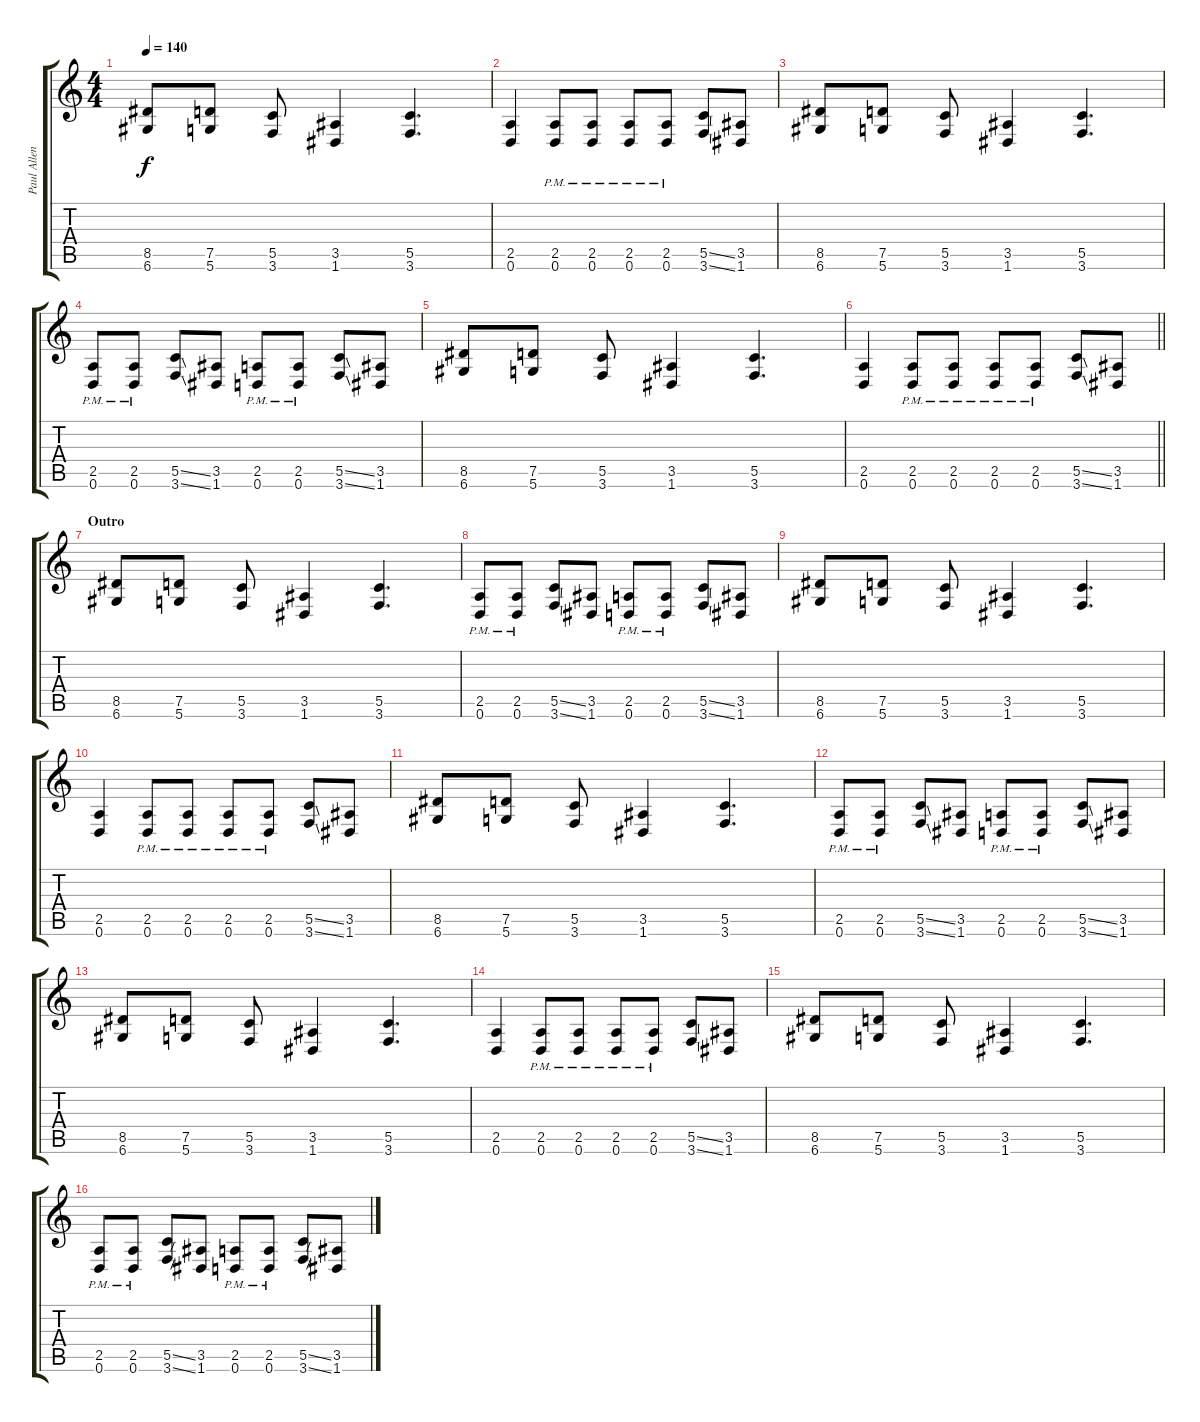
\track ("Paul Allender" "Paul Allen") {instrument distortionguitar}
\staff {score tabs}
\tuning (D4 A3 F3 C3 G2 D2) {hide}
\ts (4 4)
\tempo 140
\clef g2
\ks c
(8.5 6.6).8{dy f} (7.5 5.6).8 (5.5 3.6).8 (3.5 1.6).4 (5.5 3.6).4{d} |
(2.5 0.6).4 (2.5{pm} 0.6{pm}).8 (2.5{pm} 0.6{pm}).8 (2.5{pm} 0.6{pm}).8 (2.5{pm} 0.6{pm}).8 (5.5{ss} 3.6{ss}).8 (3.5 1.6).8 |
(8.5 6.6).8 (7.5 5.6).8 (5.5 3.6).8 (3.5 1.6).4 (5.5 3.6).4{d} |
(2.5{pm} 0.6{pm}).8 (2.5{pm} 0.6{pm}).8 (5.5{ss} 3.6{ss}).8 (3.5 1.6).8 (2.5{pm} 0.6{pm}).8 (2.5{pm} 0.6{pm}).8 (5.5{ss} 3.6{ss}).8 (3.5 1.6).8 |
(8.5 6.6).8 (7.5 5.6).8 (5.5 3.6).8 (3.5 1.6).4 (5.5 3.6).4{d} |
\barLineRight lightlight
(2.5 0.6).4 (2.5{pm} 0.6{pm}).8 (2.5{pm} 0.6{pm}).8 (2.5{pm} 0.6{pm}).8 (2.5{pm} 0.6{pm}).8 (5.5{ss} 3.6{ss}).8 (3.5 1.6).8 |
\section ("" "Outro")
(8.5 6.6).8 (7.5 5.6).8 (5.5 3.6).8 (3.5 1.6).4 (5.5 3.6).4{d} |
(2.5{pm} 0.6{pm}).8 (2.5{pm} 0.6{pm}).8 (5.5{ss} 3.6{ss}).8 (3.5 1.6).8 (2.5{pm} 0.6{pm}).8 (2.5{pm} 0.6{pm}).8 (5.5{ss} 3.6{ss}).8 (3.5 1.6).8 |
(8.5 6.6).8 (7.5 5.6).8 (5.5 3.6).8 (3.5 1.6).4 (5.5 3.6).4{d} |
(2.5 0.6).4 (2.5{pm} 0.6{pm}).8 (2.5{pm} 0.6{pm}).8 (2.5{pm} 0.6{pm}).8 (2.5{pm} 0.6{pm}).8 (5.5{ss} 3.6{ss}).8 (3.5 1.6).8 |
(8.5 6.6).8 (7.5 5.6).8 (5.5 3.6).8 (3.5 1.6).4 (5.5 3.6).4{d} |
(2.5{pm} 0.6{pm}).8 (2.5{pm} 0.6{pm}).8 (5.5{ss} 3.6{ss}).8 (3.5 1.6).8 (2.5{pm} 0.6{pm}).8 (2.5{pm} 0.6{pm}).8 (5.5{ss} 3.6{ss}).8 (3.5 1.6).8 |
(8.5 6.6).8 (7.5 5.6).8 (5.5 3.6).8 (3.5 1.6).4 (5.5 3.6).4{d} |
(2.5 0.6).4 (2.5{pm} 0.6{pm}).8 (2.5{pm} 0.6{pm}).8 (2.5{pm} 0.6{pm}).8 (2.5{pm} 0.6{pm}).8 (5.5{ss} 3.6{ss}).8 (3.5 1.6).8 |
(8.5 6.6).8 (7.5 5.6).8 (5.5 3.6).8 (3.5 1.6).4 (5.5 3.6).4{d} |
(2.5{pm} 0.6{pm}).8 (2.5{pm} 0.6{pm}).8 (5.5{ss} 3.6{ss}).8 (3.5 1.6).8 (2.5{pm} 0.6{pm}).8 (2.5{pm} 0.6{pm}).8 (5.5{ss} 3.6{ss}).8 (3.5 1.6).8
